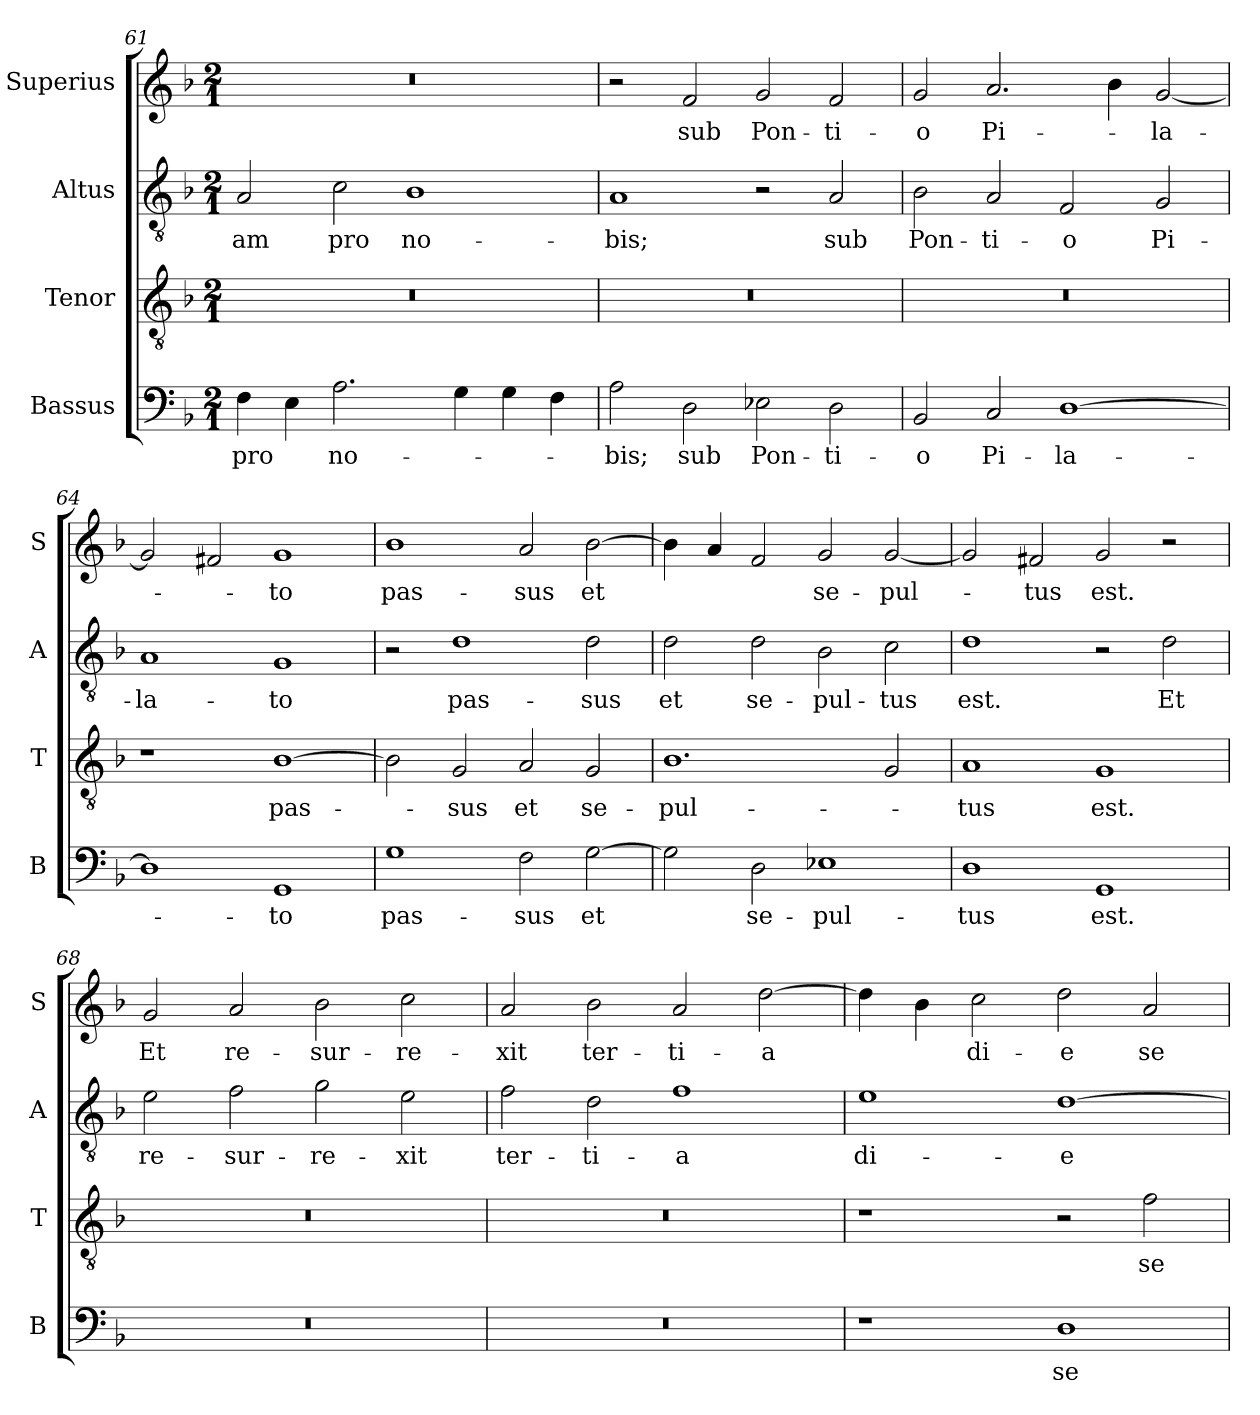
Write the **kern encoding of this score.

**kern	**text	**kern	**text	**kern	**text	**kern	**text
*part4	*part4	*part3	*part3	*part2	*part2	*part1	*part1
*staff4	*staff4	*staff3	*staff3	*staff2	*staff2	*staff1	*staff1
*I"Bassus	*	*I"Tenor	*	*I"Altus	*	*I"Superius	*
*I'B	*	*I'T	*	*I'A	*	*I'S	*
*clefF4	*	*clefGv2	*	*clefGv2	*	*clefG2	*
*k[b-]	*	*k[b-]	*	*k[b-]	*	*k[b-]	*
*M2/1	*	*M2/1	*	*M2/1	*	*M2/1	*
=61	=61	=61	=61	=61	=61	=61	=61
4F\	pro	0r	.	2A/	-am	0r	.
4E\	.	.	.	.	.	.	.
2.A\	no-	.	.	2c\	pro	.	.
.	.	.	.	1B-	no-	.	.
4G\	.	.	.	.	.	.	.
4G\	.	.	.	.	.	.	.
4F\	.	.	.	.	.	.	.
=62	=62	=62	=62	=62	=62	=62	=62
2A\	-bis;	0r	.	1A	-bis;	2r	.
2D\	sub	.	.	.	.	2f/	sub
2E-X\	Pon-	.	.	2r	.	2g/	Pon-
2D\	-ti-	.	.	2A/	sub	2f/	-ti-
=63	=63	=63	=63	=63	=63	=63	=63
2BB-/	-o	0r	.	2B-\	Pon-	2g/	-o
2C/	Pi-	.	.	2A/	-ti-	2.a/	Pi-
[1D	-la-	.	.	2F/	-o	.	.
.	.	.	.	.	.	4b-\	.
.	.	.	.	2G/	Pi-	[2g/	-la-
=64	=64	=64	=64	=64	=64	=64	=64
1D]	.	1r	.	1A	-la-	2g/]	.
.	.	.	.	.	.	2f#X/	.
1GG	-to	[1B-	pas-	1G	-to	1g	-to
=65	=65	=65	=65	=65	=65	=65	=65
1G	pas-	2B-\]	.	2r	.	1b-	pas-
.	.	2G/	-sus	1d	pas-	.	.
2F\	-sus	2A/	et	.	.	2a/	-sus
[2G\	et	2G/	se-	2d\	-sus	[2b-\	et
=66	=66	=66	=66	=66	=66	=66	=66
2G\]	.	1.B-	-pul-	2d\	et	4b-\]	.
.	.	.	.	.	.	4a/	.
2D\	se-	.	.	2d\	se-	2f/	.
1E-X	-pul-	.	.	2B-\	-pul-	2g/	se-
.	.	2G/	.	2c\	-tus	[2g/	-pul-
=67	=67	=67	=67	=67	=67	=67	=67
1D	-tus	1A	-tus	1d	est.	2g/]	.
.	.	.	.	.	.	2f#X/	-tus
1GG	est.	1G	est.	2r	.	2g/	est.
.	.	.	.	2d\	Et	2r	.
=68	=68	=68	=68	=68	=68	=68	=68
0r	.	0r	.	2e\	re-	2g/	Et
.	.	.	.	2f\	-sur-	2a/	re-
.	.	.	.	2g\	-re-	2b-\	-sur-
.	.	.	.	2e\	-xit	2cc\	-re-
=69	=69	=69	=69	=69	=69	=69	=69
0r	.	0r	.	2f\	ter-	2a/	-xit
.	.	.	.	2d\	-ti-	2b-\	ter-
.	.	.	.	1f	-a	2a/	-ti-
.	.	.	.	.	.	[2dd\	-a
=70	=70	=70	=70	=70	=70	=70	=70
1r	.	1r	.	1e	di-	4dd\]	.
.	.	.	.	.	.	4b-\	.
.	.	.	.	.	.	2cc\	di-
1D	se-	2r	.	[1d	-e	2dd\	-e
.	.	2f\	se-	.	.	2a/	se-
=	=	=	=	=	=	=	=
*-	*-	*-	*-	*-	*-	*-	*-
